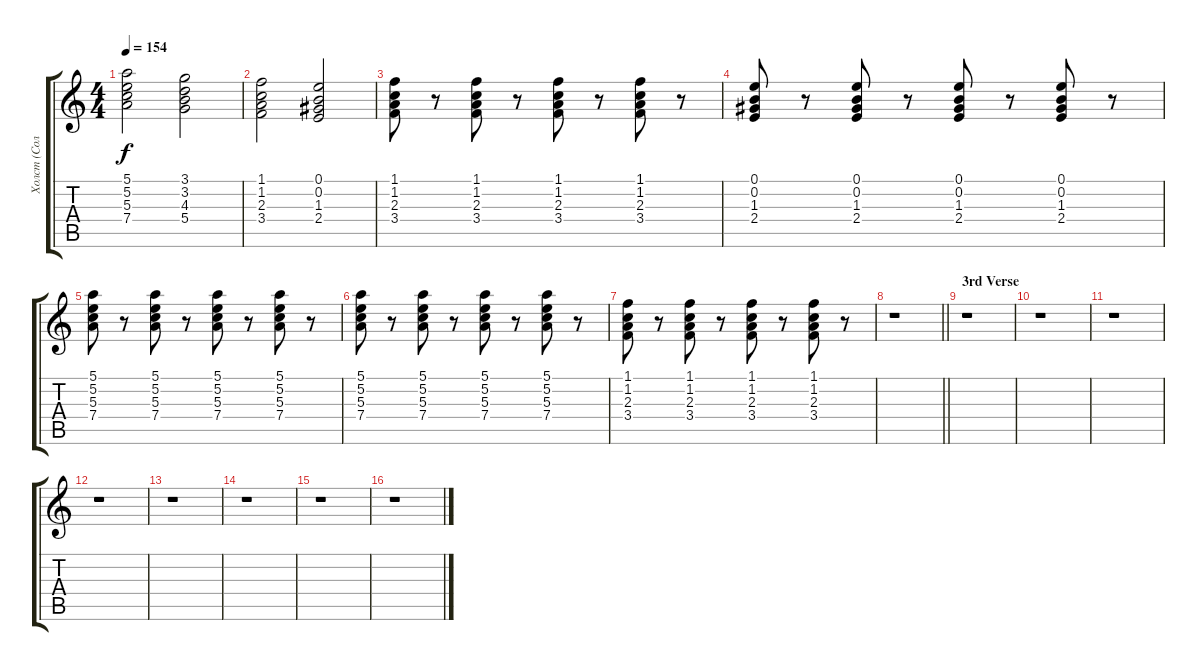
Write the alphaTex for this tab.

\track ("Холст (Соло)" "Холст (Сол") {instrument electricguitarclean}
\staff {score tabs}
\tuning (E4 B3 G3 D3 A2 E2) {hide}
\ts (4 4)
\tempo 154
\clef g2
\ks c
(5.1 5.2 5.3 7.4).2{dy f} (3.1 3.2 4.3 5.4).2 |
(1.1 1.2 2.3 3.4).2 (0.1 0.2 1.3 2.4).2 |
(1.1 1.2 2.3 3.4).8 r.8 (1.1 1.2 2.3 3.4).8 r.8 (1.1 1.2 2.3 3.4).8 r.8 (1.1 1.2 2.3 3.4).8 r.8 |
(0.1 0.2 1.3 2.4).8 r.8 (0.1 0.2 1.3 2.4).8 r.8 (0.1 0.2 1.3 2.4).8 r.8 (0.1 0.2 1.3 2.4).8 r.8 |
(5.1 5.2 5.3 7.4).8 r.8 (5.1 5.2 5.3 7.4).8 r.8 (5.1 5.2 5.3 7.4).8 r.8 (5.1 5.2 5.3 7.4).8 r.8 |
(5.1 5.2 5.3 7.4).8 r.8 (5.1 5.2 5.3 7.4).8 r.8 (5.1 5.2 5.3 7.4).8 r.8 (5.1 5.2 5.3 7.4).8 r.8 |
(1.1 1.2 2.3 3.4).8 r.8 (1.1 1.2 2.3 3.4).8 r.8 (1.1 1.2 2.3 3.4).8 r.8 (1.1 1.2 2.3 3.4).8 r.8 |
\barLineRight lightlight
r.1 |
\section ("" "3rd Verse")
r.1 |
r.1 |
r.1 |
r.1 |
r.1 |
r.1 |
r.1 |
r.1
